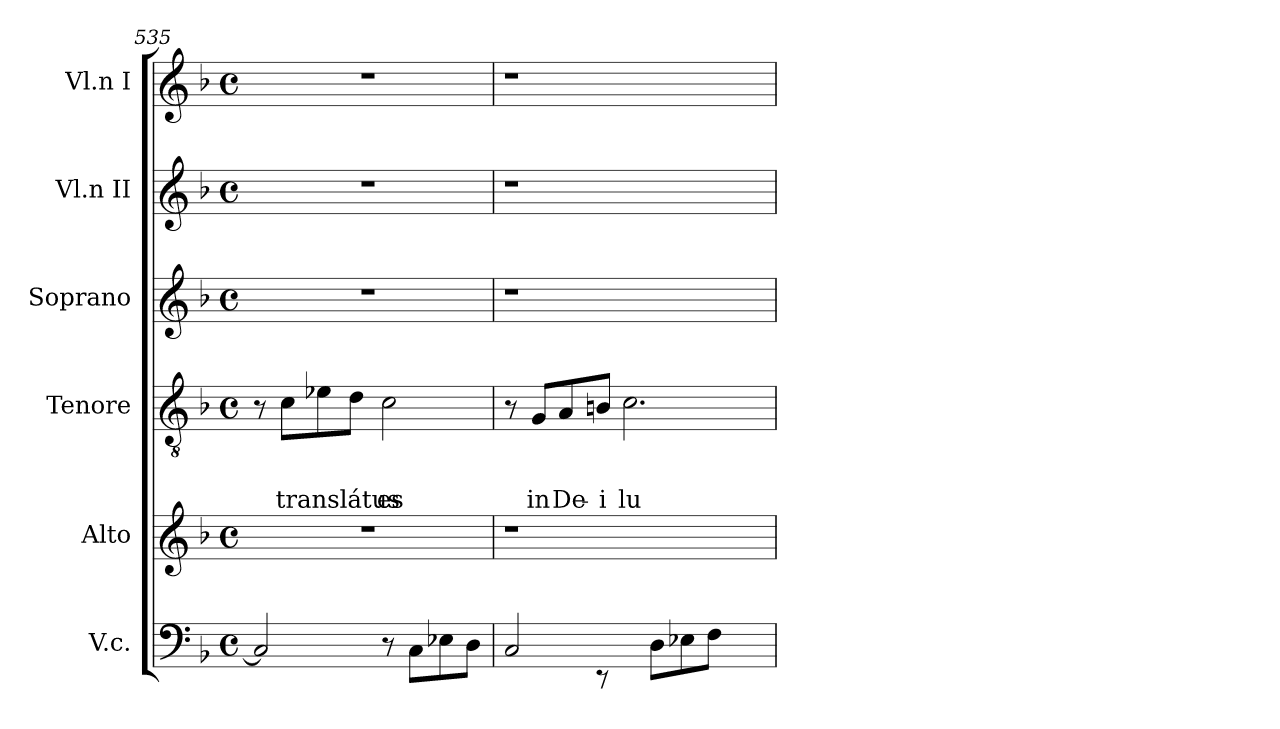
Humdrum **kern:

**kern	**kern	**kern	**text	**text	**text	**kern	**kern	**kern
*part6	*part5	*part4	*part4	*part4	*part4	*part3	*part2	*part1
*staff6	*staff5	*staff4	*staff4	*staff4	*staff4	*staff3	*staff2	*staff1
*I"V.c.	*I"Alto	*I"Tenore	*	*	*	*I"Soprano	*I"Vl.n II	*I"Vl.n I
*I'V.c.	*I'Alto	*I'Tenore	*	*	*	*I'Soprano	*I'Vl.n II	*I'Vl.n I
*clefF4	*clefG2	*clefGv2	*	*	*	*clefG2	*clefG2	*clefG2
*k[b-]	*k[b-]	*k[b-]	*	*	*	*k[b-]	*k[b-]	*k[b-]
*F:	*F:	*F:	*	*	*	*F:	*F:	*F:
*M4/4	*M4/4	*M4/4	*	*	*	*M4/4	*M4/4	*M4/4
*met(c)	*met(c)	*met(c)	*	*	*	*met(c)	*met(c)	*met(c)
=535	=535	=535	=535	=535	=535	=535	=535	=535
2C/]	1r	8r	.	.	.	1r	1r	1r
!	!	!	!	!	!LO:LY:b	!	!	!
.	.	8c\L	.	.	translátus	.	.	.
.	.	8e-X\	.	.	.	.	.	.
.	.	8d\J	.	.	.	.	.	.
!	!	!	!	!	!LO:LY:b	!	!	!
8r	.	2c\	.	.	es	.	.	.
8C\L	.	.	.	.	.	.	.	.
8E-X\	.	.	.	.	.	.	.	.
8D\J	.	.	.	.	.	.	.	.
=536	=536	=536	=536	=536	=536	=536	=536	=536
*^	*	*	*	*	*	*	*	*
2C/	4.ryy	1r	8r	.	.	.	1r	1r	1r
!	!	!	!	!	!	!LO:LY:b	!	!	!
.	.	.	8G/L	.	.	in	.	.	.
!	!	!	!	!	!	!LO:LY:b	!	!	!
.	.	.	8A/	.	.	De-	.	.	.
!	!	!	!	!	!	!LO:LY:b	!	!	!
.	8rEE	.	8Bn/J	.	.	-i	.	.	.
!	!	!	!	!	!	!LO:LY:b	!	!	!
4ryy	8ryy	.	2.c\	.	.	lu-	.	.	.
.	8D\L	.	.	.	.	.	.	.	.
2ryy	8E-X\	.	.	.	.	.	.	.	.
.	8F\J	.	.	.	.	.	.	.	.
.	4ryy	4ryy	.	.	.	.	4ryy	4ryy	4ryy
*v	*v	*	*	*	*	*	*	*	*
=	=	=	=	=	=	=	=	=
*-	*-	*-	*-	*-	*-	*-	*-	*-
